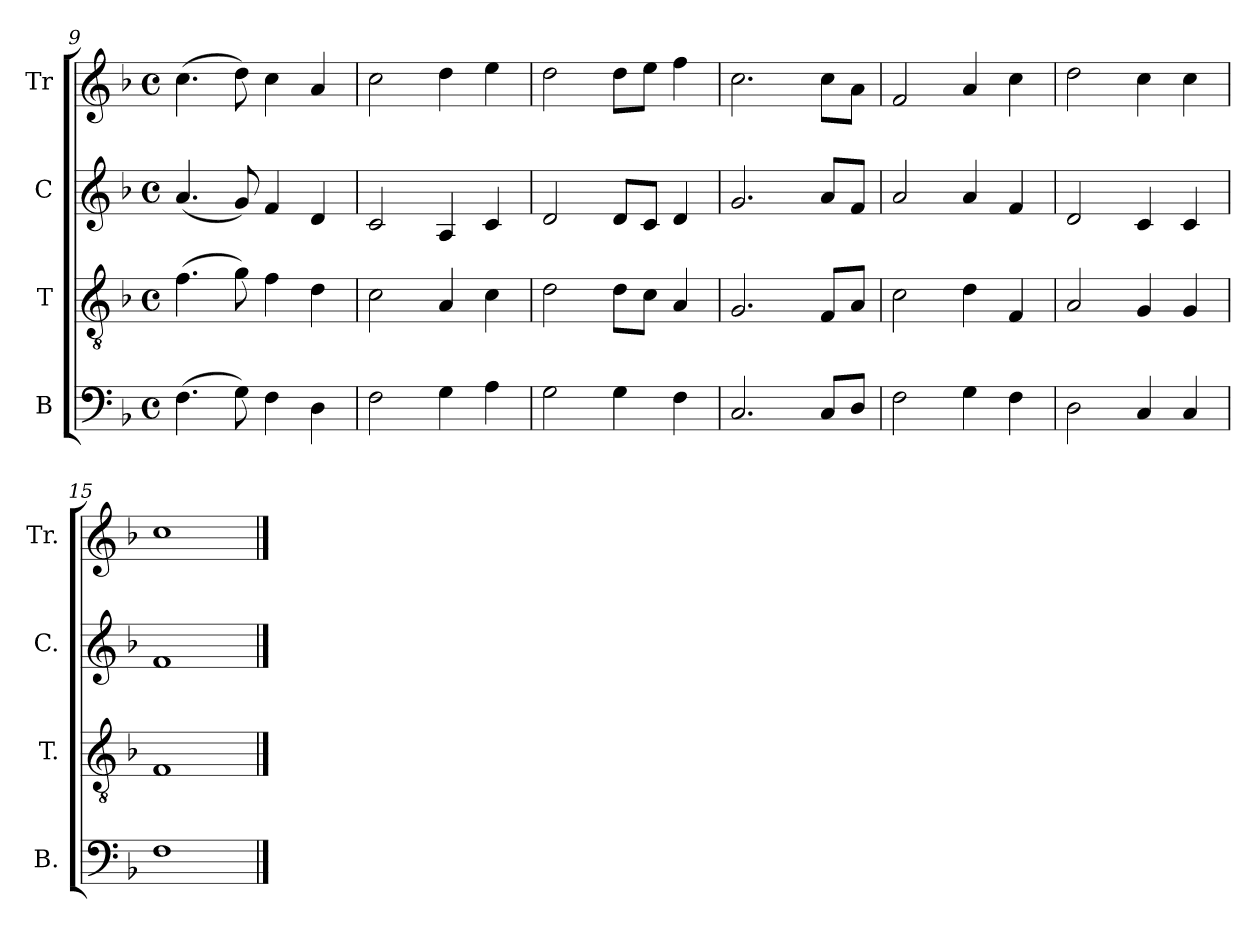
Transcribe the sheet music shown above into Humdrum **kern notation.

**kern	**kern	**kern	**kern
*part4	*part3	*part2	*part1
*staff4	*staff3	*staff2	*staff1
*I"B	*I"T	*I"C	*I"Tr
*I'B.	*I'T.	*I'C.	*I'Tr.
*clefF4	*clefGv2	*clefG2	*clefG2
*k[b-]	*k[b-]	*k[b-]	*k[b-]
*M4/4	*M4/4	*M4/4	*M4/4
*met(c)	*met(c)	*met(c)	*met(c)
=9	=9	=9	=9
(>4.F!\	(>4.f!\	(<4.a!/	(>4.cc!\
8G!\)	8g!\)	8g!/)	8dd!\)
4F!\	4f!\	4f!/	4cc!\
4D!\	4d!\	4d!/	4a!/
=10	=10	=10	=10
2F!\	2c!\	2c!/	2cc!\
4G!\	4A!/	4A!/	4dd!\
4A!\	4c!\	4c!/	4ee!\
=11	=11	=11	=11
2G!\	2d!\	2d!/	2dd!\
4G!\	8d!\L	8d!/L	8dd!\L
.	8c!\J	8c!/J	8ee!\J
4F!\	4A!/	4d!/	4ff!\
=12	=12	=12	=12
2.C!/	2.G!/	2.g!/	2.cc!\
8C!/L	8F!/L	8a!/L	8cc!\L
8D!/J	8A!/J	8f!/J	8a!\J
=13	=13	=13	=13
2F!\	2c!\	2a!/	2f!/
4G!\	4d!\	4a!/	4a!/
4F!\	4F!/	4f!/	4cc!\
=14	=14	=14	=14
2D!\	2A!/	2d!/	2dd!\
4C!/	4G!/	4c!/	4cc!\
4C!/	4G!/	4c!/	4cc!\
=15	=15	=15	=15
1F!	1F!	1f!	1cc!
==	==	==	==
*-	*-	*-	*-
